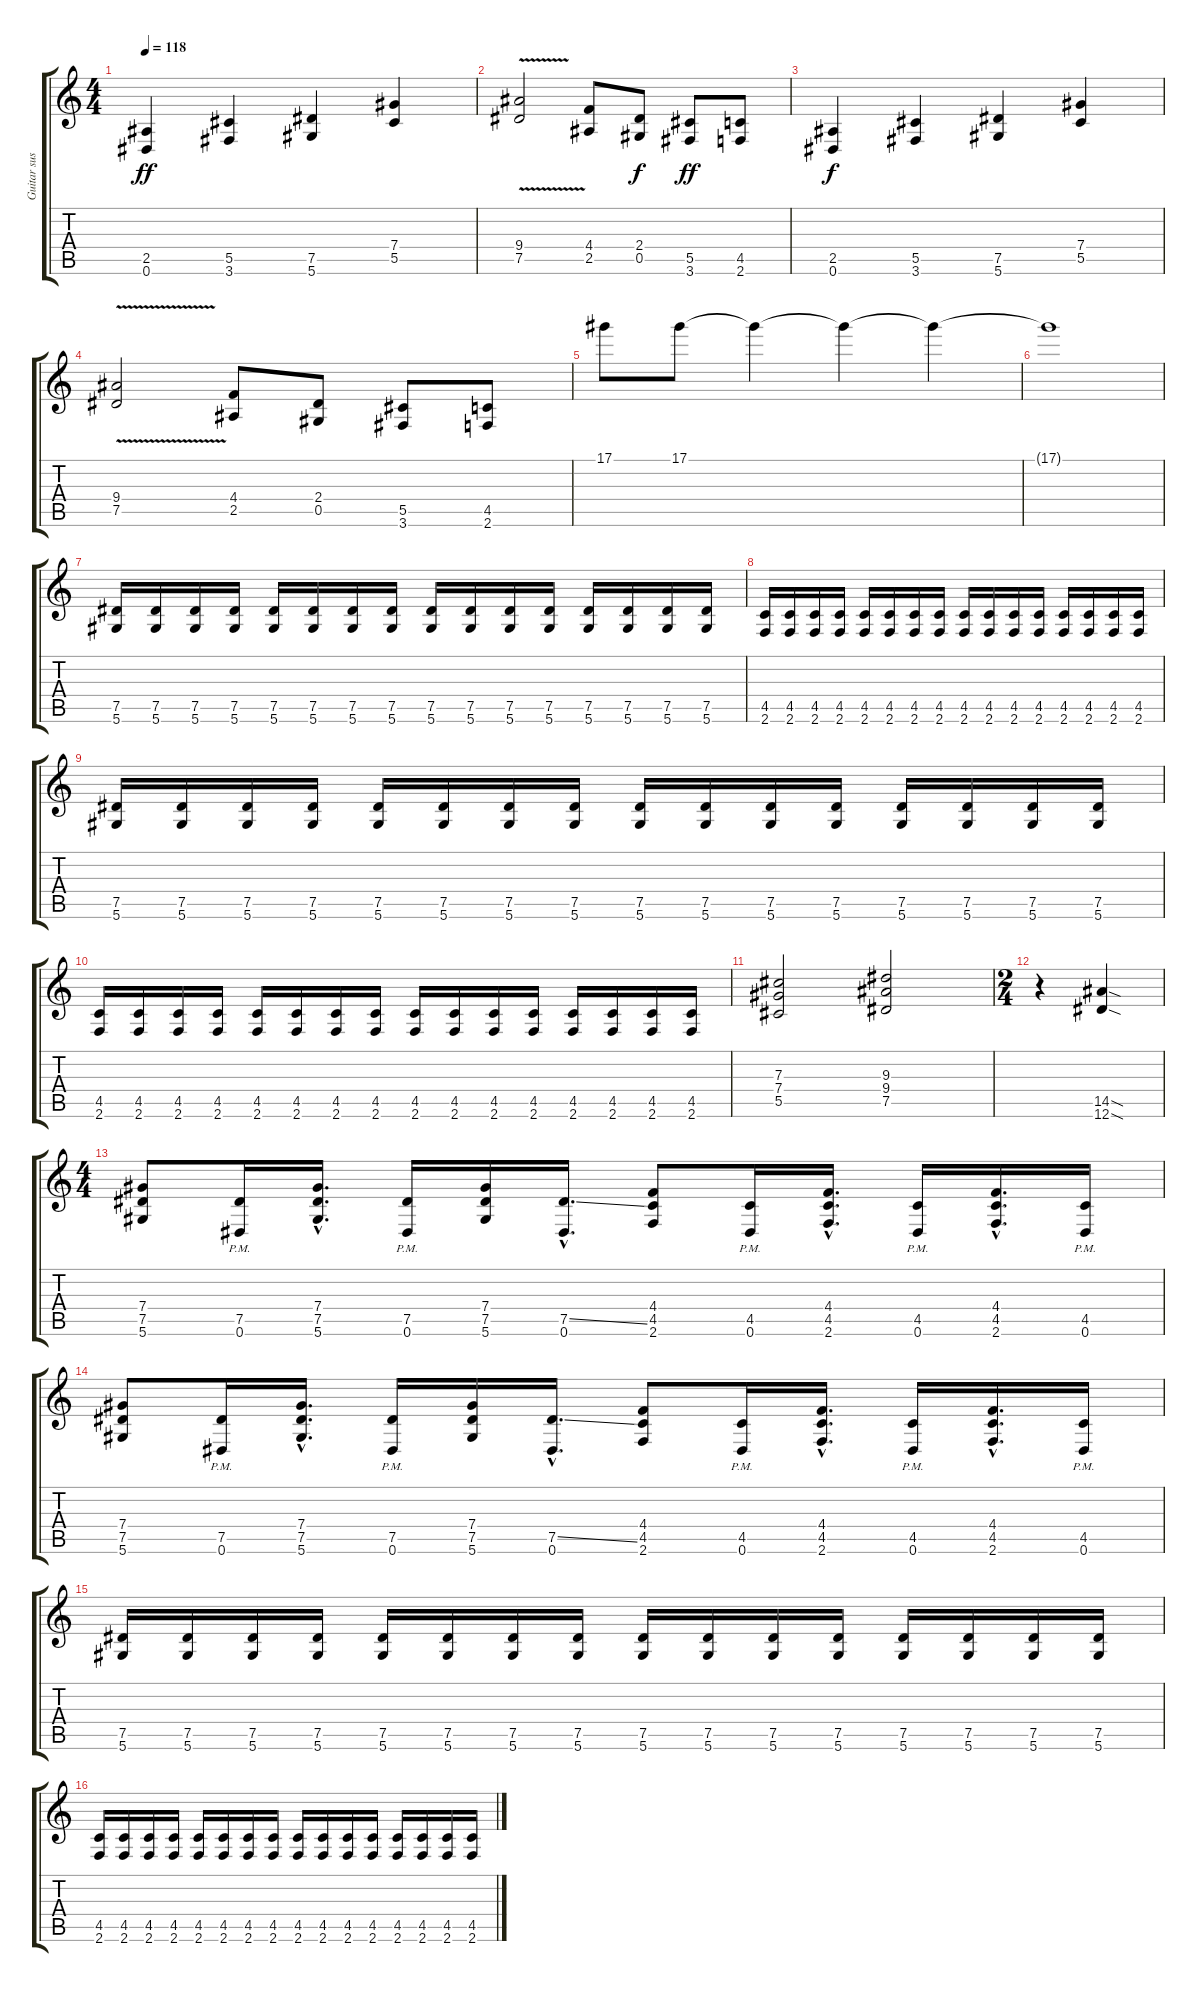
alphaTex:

\track ("Guitar sustain" "Guitar sus") {instrument overdrivenguitar}
\staff {score tabs}
\tuning (Eb4 Bb3 Gb3 Db3 Ab2 Eb2) {hide}
\ts (4 4)
\tempo 118
\clef g2
\ks c
(2.5 0.6).4{dy ff instrument overdrivenguitar} (5.5 3.6).4 (7.5 5.6).4 (7.4 5.5).4 |
(9.4{v} 7.5{v}).2 (4.4 2.5).8 (2.4 0.5).8{dy f} (5.5 3.6).8{dy ff} (4.5 2.6).8 |
(2.5 0.6).4{dy f} (5.5 3.6).4 (7.5 5.6).4 (7.4 5.5).4 |
(9.4{v} 7.5{v}).2 (4.4 2.5).8 (2.4 0.5).8 (5.5 3.6).8 (4.5 2.6).8 |
17.1.8{volume 0} 17.1.8{volume 14} 17.1{t}.4 17.1{t}.4 17.1{t}.4 |
17.1{t}.1 |
(7.5 5.6).16 (7.5 5.6).16 (7.5 5.6).16 (7.5 5.6).16 (7.5 5.6).16 (7.5 5.6).16 (7.5 5.6).16 (7.5 5.6).16 (7.5 5.6).16 (7.5 5.6).16 (7.5 5.6).16 (7.5 5.6).16 (7.5 5.6).16 (7.5 5.6).16 (7.5 5.6).16 (7.5 5.6).16 |
(4.5 2.6).16 (4.5 2.6).16 (4.5 2.6).16 (4.5 2.6).16 (4.5 2.6).16 (4.5 2.6).16 (4.5 2.6).16 (4.5 2.6).16 (4.5 2.6).16 (4.5 2.6).16 (4.5 2.6).16 (4.5 2.6).16 (4.5 2.6).16 (4.5 2.6).16 (4.5 2.6).16 (4.5 2.6).16 |
(7.5 5.6).16 (7.5 5.6).16 (7.5 5.6).16 (7.5 5.6).16 (7.5 5.6).16 (7.5 5.6).16 (7.5 5.6).16 (7.5 5.6).16 (7.5 5.6).16 (7.5 5.6).16 (7.5 5.6).16 (7.5 5.6).16 (7.5 5.6).16 (7.5 5.6).16 (7.5 5.6).16 (7.5 5.6).16 |
(4.5 2.6).16 (4.5 2.6).16 (4.5 2.6).16 (4.5 2.6).16 (4.5 2.6).16 (4.5 2.6).16 (4.5 2.6).16 (4.5 2.6).16 (4.5 2.6).16 (4.5 2.6).16 (4.5 2.6).16 (4.5 2.6).16 (4.5 2.6).16 (4.5 2.6).16 (4.5 2.6).16 (4.5 2.6).16 |
(7.3 7.4 5.5).2 (9.3 9.4 7.5).2 |
\ts (2 4)
r.4 (14.5{sod} 12.6{sod}).4 |
\ts (4 4)
(7.4 7.5 5.6).8 (7.5{pm} 0.6{pm}).16 (7.4{hac} 7.5{hac} 5.6{hac}).16{d} (7.5{pm} 0.6{pm}).16 (7.4 7.5 5.6).16 (7.5{ss hac} 0.6{hac}).16{d} (4.4 4.5 2.6).8 (4.5{pm} 0.6{pm}).16 (4.4{hac} 4.5{hac} 2.6{hac}).16{d} (4.5{pm} 0.6{pm}).16 (4.4{hac} 4.5{hac} 2.6{hac}).16{d} (4.5{pm} 0.6{pm}).16 |
(7.4 7.5 5.6).8 (7.5{pm} 0.6{pm}).16 (7.4{hac} 7.5{hac} 5.6{hac}).16{d} (7.5{pm} 0.6{pm}).16 (7.4 7.5 5.6).16 (7.5{ss hac} 0.6{hac}).16{d} (4.4 4.5 2.6).8 (4.5{pm} 0.6{pm}).16 (4.4{hac} 4.5{hac} 2.6{hac}).16{d} (4.5{pm} 0.6{pm}).16 (4.4{hac} 4.5{hac} 2.6{hac}).16{d} (4.5{pm} 0.6{pm}).16 |
(7.5 5.6).16 (7.5 5.6).16 (7.5 5.6).16 (7.5 5.6).16 (7.5 5.6).16 (7.5 5.6).16 (7.5 5.6).16 (7.5 5.6).16 (7.5 5.6).16 (7.5 5.6).16 (7.5 5.6).16 (7.5 5.6).16 (7.5 5.6).16 (7.5 5.6).16 (7.5 5.6).16 (7.5 5.6).16 |
(4.5 2.6).16 (4.5 2.6).16 (4.5 2.6).16 (4.5 2.6).16 (4.5 2.6).16 (4.5 2.6).16 (4.5 2.6).16 (4.5 2.6).16 (4.5 2.6).16 (4.5 2.6).16 (4.5 2.6).16 (4.5 2.6).16 (4.5 2.6).16 (4.5 2.6).16 (4.5 2.6).16 (4.5 2.6).16
